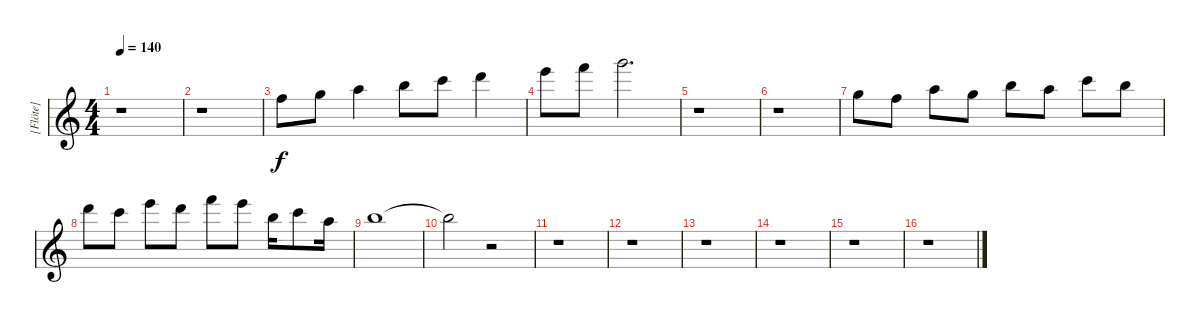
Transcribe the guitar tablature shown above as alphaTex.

\track ("[Flöte]" "[Flöte]") {instrument flute}
\staff {score}
\tuning (E4 B3 G3 D3 A2 E2) {hide}
\ts (4 4)
\tempo 140
\clef g2
\ks c
r.1{dy f} |
r.1 |
13.1.8 15.1.8 17.1.4 19.1.8 20.1.8 22.1.4 |
24.1.8 25.1.8 27.1.2{d} |
r.1 |
r.1 |
15.1.8 13.1.8 17.1.8 15.1.8 19.1.8 17.1.8 20.1.8 19.1.8 |
22.1.8 20.1.8 24.1.8 22.1.8 30.2.8 29.2.8 19.1.16 20.1.8 17.1.16 |
19.1.1 |
19.1{t}.2 r.2 |
r.1 |
r.1 |
r.1 |
r.1 |
r.1 |
r.1
